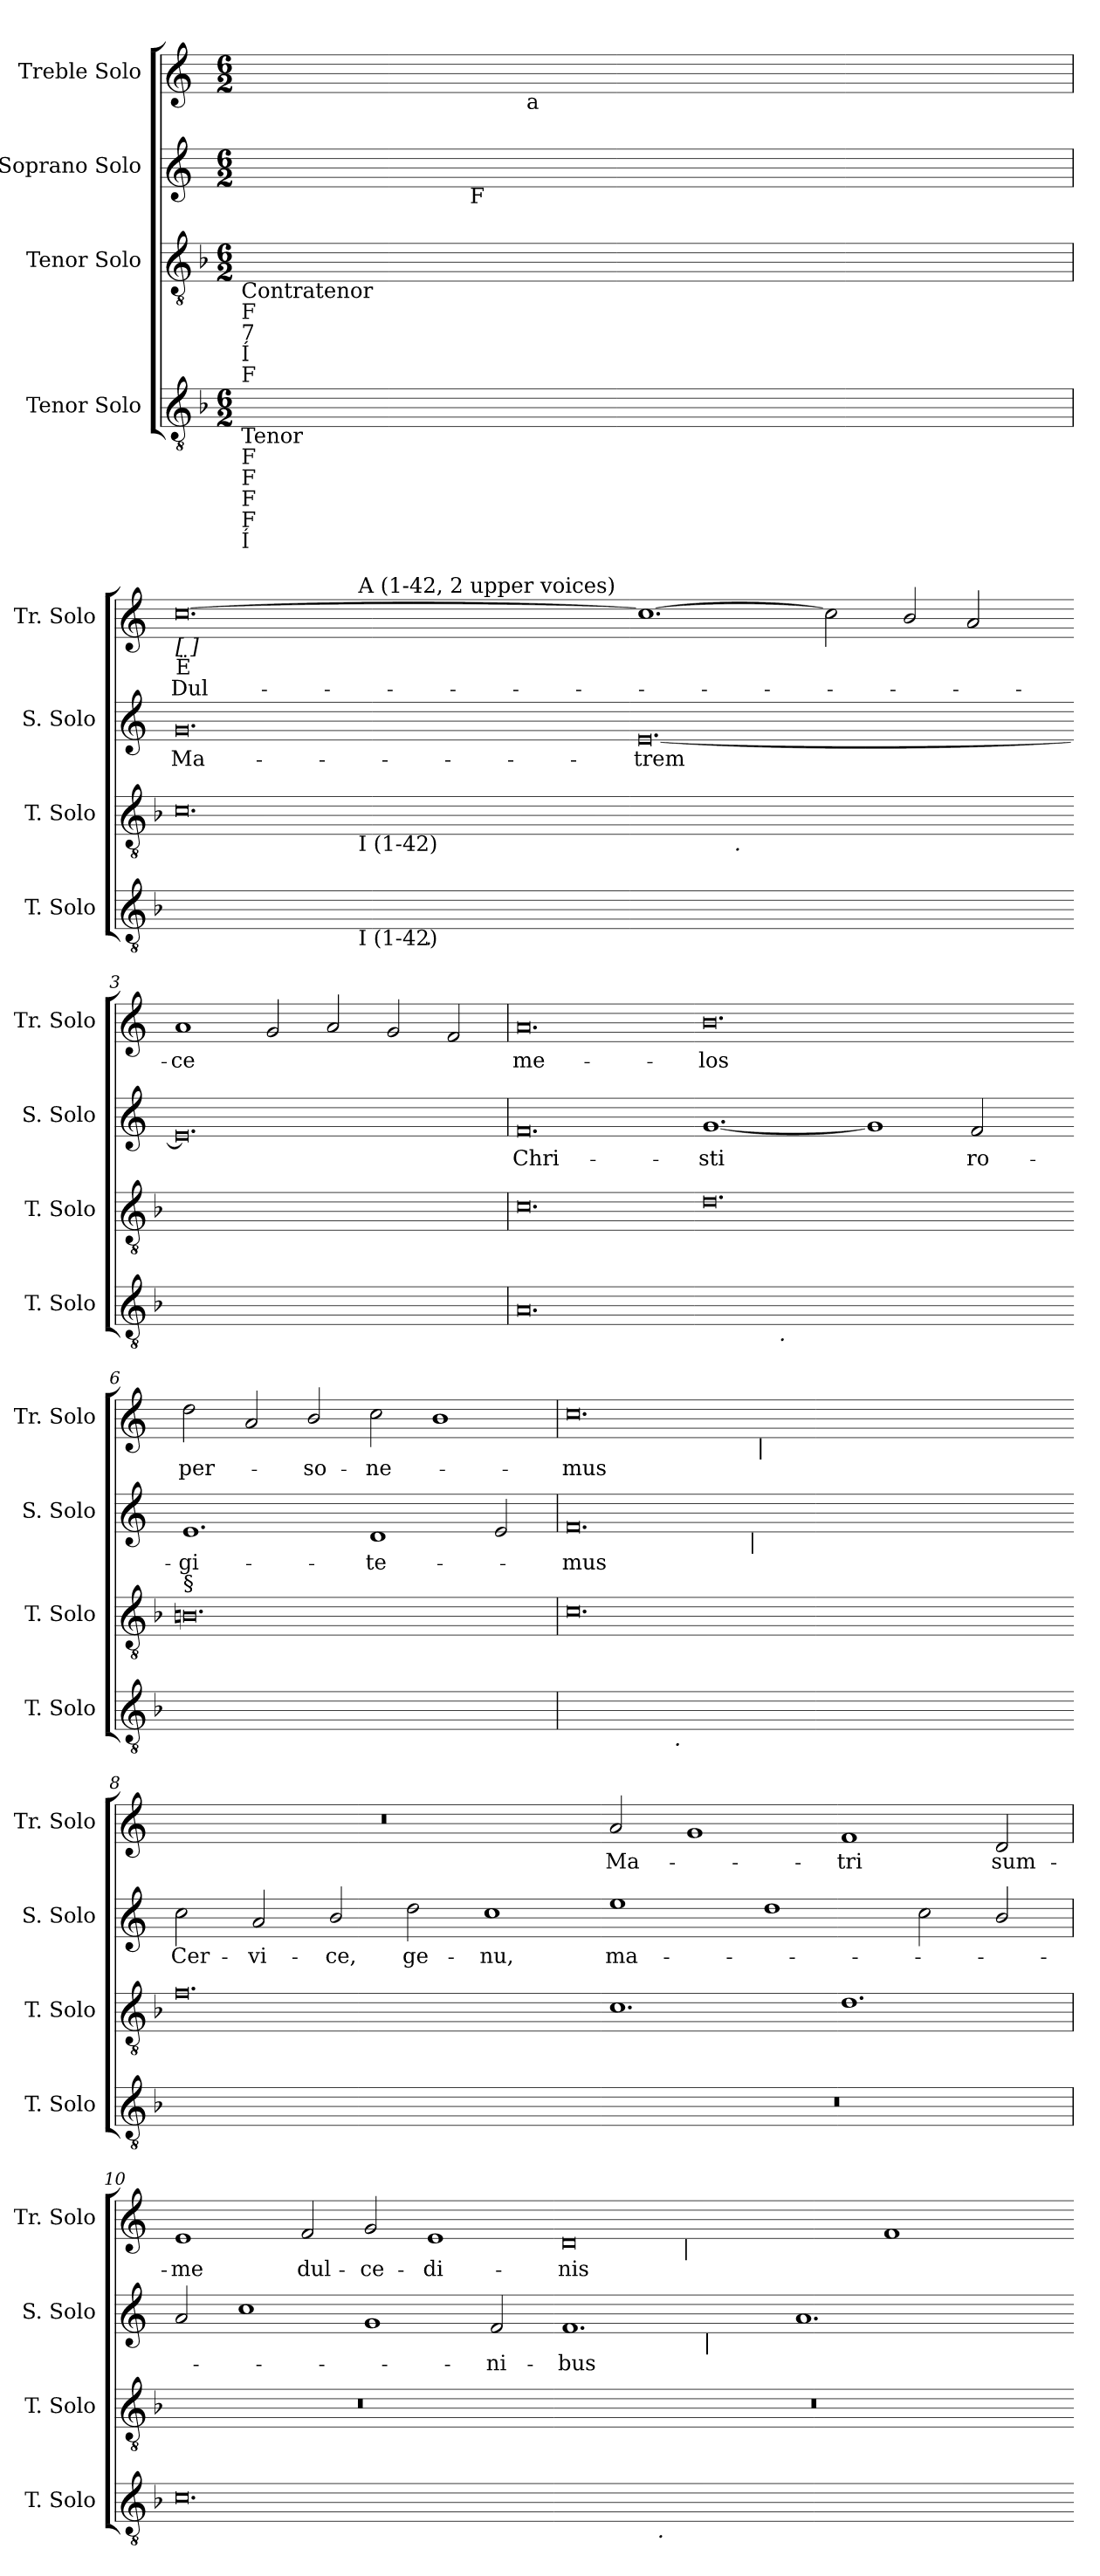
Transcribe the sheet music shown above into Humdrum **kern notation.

**kern	**kern	**kern	**text	**kern	**text
*part4	*part3	*part2	*part2	*part1	*part1
*staff4	*staff3	*staff2	*staff2	*staff1	*staff1
*I"Tenor Solo	*I"Tenor Solo	*I"Soprano Solo	*	*I"Treble Solo	*
*I'T. Solo	*I'T. Solo	*I'S. Solo	*	*I'Tr. Solo	*
!!LO:PB:g=z
*clefGv2	*clefGv2	*clefG2	*	*clefG2	*
*ITrd7c12	*ITrd7c12	*	*	*	*
*k[b-]	*k[b-]	*k[]	*	*k[]	*
*F:	*F:	*C:	*	*C:	*
*M6/2	*M6/2	*M6/2	*	*M6/2	*
=1	=1	=1	=1	=1	=1
!	!	!	!	!LO:TX:b:t=F	!
!	!	!	!	!LO:TX:a:t=7	!
!	!	!	!	!LO:TX:b:t=Y	!
!	!	!	!	!LO:TX:b:t=Y	!
!	!	!	!	!LO:TX:b:t=b	!
!	!	!LO:TX:b:t=F	!	!	!
!	!	!LO:TX:b:t=F	!	!	!
!	!	!LO:TX:b:t=7	!	!	!
!	!LO:TX:b:t=Contratenor	!	!	!	!
!	!LO:TX:b:t=F	!	!	!	!
!	!LO:TX:b:t=7	!	!	!	!
!	!LO:TX:b:t=Í	!	!	!	!
!LO:TX:b:t=Tenor	!	!	!	!	!
!LO:TX:b:t=F	!	!	!	!	!
!LO:TX:b:t=F	!	!	!	!	!
!LO:TX:a:t=F	!	!	!	!	!
!LO:TX:b:t=F	!	!	!	!	!
!LO:TX:b:t=F	!	!	!	!	!
!LO:TX:b:t=Í	!	!	!	!	!
!LO:N:vis=1	!LO:N:vis=1	!LO:N:vis=1	!	!LO:N:vis=1	!
*	*	*^	*	*^	*
0.ryy	0.ryy	0.ryy	2ryy	.	0.ryy	2ryy	.
.	.	.	4ryy	.	.	4ryy	.
.	.	.	64ryy	.	.	16ryy	.
.	.	.	256.ryy	.	.	.	.
!	!	!	!LO:TX:b:t=F	!	!	!	!
.	.	.	1ryy	.	.	.	.
.	.	.	.	.	.	64ryy	.
.	.	.	.	.	.	128...ryy	.
!	!	!	!	!	!	!LO:TX:b:t=a	!
.	.	.	.	.	.	1ryy	.
.	.	.	1ryy	.	.	.	.
.	.	.	.	.	.	1ryy	.
.	.	.	8ryy	.	.	.	.
.	.	.	.	.	.	8ryy	.
.	.	.	16ryy	.	.	.	.
.	.	.	32ryy	.	.	.	.
.	.	.	.	.	.	32ryy	.
.	.	.	128ryy	.	.	.	.
.	.	.	512ryy	.	.	.	.
.	.	.	.	.	.	1024ryy	.
*	*	*v	*v	*	*	*	*
=1	=1	=1	=1	=1	=1	=1
*	*	*^	*	*	*	*
!	!	!	!	!LO:LY:b:color=#000000	!	!	!
*	*	*v	*v	*	*	*	*
*	*	*^	*	*	*	*
!	!	!	!	!	!LO:TX:b:t=[ ]	!	!
!	!	!	!	!	!LO:TX:b:t=Ë	!	!
!	!	!LO:TX:b:t=[ ]	!	!	!	!	!
!	!	!LO:TX:b:t=Ë	!	!	!	!	!
!	!LO:TX:b:t=[ ]	!	!	!	!	!	!
!	!LO:TX:b:t=Ë	!	!	!	!	!	!
!LO:TX:b:t=[ ]	!	!	!	!	!	!	!
!LO:TX:b:t=Ë	!	!	!	!	!	!	!
!	!	!	!	!	!	!	!LO:LY:b:color=#000000
*^	*^	*	*	*	*	*	*
*	*^	*	*	*v	*v	*	*	*	*
[>0.Ciyy	1ryy	1ryy	0.Ci	1ryy	0.gi	Ma-	[>0.cci	1ryy	Dul-
.	4ryy	2ryy	.	4ryy	.	.	.	4ryy	.
.	8ryy	.	.	8ryy	.	.	.	8ryy	.
.	32ryy	.	.	32ryy	.	.	.	32ryy	.
.	128.ryy	.	.	128.ryy	.	.	.	128.ryy	.
!	!	!	!	!	!	!	!	!LO:TX:a:t=A (1-42, 2 upper voices)	!
!	!	!	!	!LO:TX:b:t=I (1-42)	!	!	!	!	!
!	!LO:TX:b:t=I (1-42)	!	!	!	!	!	!	!	!
.	1ryy	.	.	1ryy	.	.	.	1ryy	.
.	.	4ryy	.	.	.	.	.	.	.
.	.	256.ryy	.	.	.	.	.	.	.
!	!	!LO:TX:b:i:t=.	!	!	!	!	!	!	!
.	.	1ryy	.	.	.	.	.	.	.
.	2ryy	.	.	2ryy	.	.	.	2ryy	.
.	.	8ryy	.	.	.	.	.	.	.
.	.	16ryy	.	.	.	.	.	.	.
.	16ryy	.	.	16ryy	.	.	.	16ryy	.
.	.	32ryy	.	.	.	.	.	.	.
.	.	64ryy	.	.	.	.	.	.	.
.	64ryy	.	.	64ryy	.	.	.	64ryy	.
.	.	128ryy	.	.	.	.	.	.	.
.	256ryy	.	.	256ryy	.	.	.	256ryy	.
.	.	512ryy	.	.	.	.	.	.	.
*v	*v	*v	*	*	*	*	*v	*v	*
=2-	=2-	=2-	=2-	=2-	=2-	=2-
*^	*	*	*	*	*^	*
*	*^	*	*	*	*	*	*	*
!	!	!	!	!	!	!LO:LY:b:color=#000000	!	!	!
*v	*v	*v	*	*	*	*	*v	*v	*
0.Ciyy_>	[<0.AAiyy	2ryy	[<0.ei	-trem	1.cci_>	.
.	.	16ryy	.	.	.	.
.	.	64ryy	.	.	.	.
.	.	128ryy	.	.	.	.
.	.	512ryy	.	.	.	.
!	!	!LO:TX:b:i:t=.	!	!	!	!
.	.	1ryy	.	.	.	.
.	.	.	.	.	2cci\]	.
.	.	1ryy	.	.	.	.
.	.	.	.	.	2bi/	.
.	.	.	.	.	2ai/	.
.	.	4ryy	.	.	.	.
.	.	8ryy	.	.	.	.
.	.	32ryy	.	.	.	.
.	.	256.ryy	.	.	.	.
*	*v	*v	*	*	*	*
=3-	=3-	=3-	=3-	=3-	=3-
*	*^	*	*	*	*
!	!	!	!	!	!	!LO:LY:b:color=#000000
*	*v	*v	*	*	*	*
0.Ciyy]	0.AAiyy]	0.ei]	.	1ai	-ce
.	.	.	.	2gi/	.
.	.	.	.	2ai/	.
.	.	.	.	2gi/	.
.	.	.	.	2fi/	.
=4	=4	=4	=4	=4	=4
!	!	!	!LO:LY:b:color=#000000	!	!
!	!	!	!	!	!LO:LY:b:color=#000000
0.AAi	0.Ci	0.fi	Chri-	0.ai	me-
=5-	=5-	=5-	=5-	=5-	=5-
!	!	!	!LO:LY:b:color=#000000	!	!
!	!	!	!	!	!LO:LY:b:color=#000000
*^	*	*	*	*	*
[<0.GGiyy	2ryy	0.Di	[<1.gi	-sti	0.bi	-los
.	32..ryy	.	.	.	.	.
!	!LO:TX:b:i:t=.	!	!	!	!	!
.	1ryy	.	.	.	.	.
.	.	.	1gi]	.	.	.
.	1ryy	.	.	.	.	.
!	!	!	!	!LO:LY:b:color=#000000	!	!
.	.	.	2fi/	ro-	.	.
.	4ryy	.	.	.	.	.
.	8ryy	.	.	.	.	.
.	16ryy	.	.	.	.	.
.	128ryy	.	.	.	.	.
*v	*v	*	*	*	*	*
=6-	=6-	=6-	=6-	=6-	=6-
*^	*	*	*	*	*
!	!	!	!	!LO:LY:b:color=#000000	!	!
*v	*v	*	*	*	*	*
*^	*	*	*	*	*
!	!	!LO:TX:a:t=§	!	!	!	!
!	!	!	!	!	!	!LO:LY:b:color=#000000
*v	*v	*	*	*	*	*
0.GGiyy]	0.BBni	1.ei	-gi-	2ddi\	per-
.	.	.	.	2ai/	.
!	!	!	!	!	!LO:LY:b:color=#000000
.	.	.	.	2bi/	-so-
!	!	!	!LO:LY:b:color=#000000	!	!
!	!	!	!	!	!LO:LY:b:color=#000000
.	.	1di	-te-	2cci\	-ne-
.	.	.	.	1bi	.
.	.	2ei/	.	.	.
!!LO:LB:g=z
=7	=7	=7	=7	=7	=7
!	!	!	!LO:LY:b:color=#000000	!	!
!	!	!	!	!LO:TX:b:i:t=-	!
!	!	!LO:TX:b:i:t=-	!	!	!
!	!	!	!	!	!LO:LY:b:color=#000000
*^	*	*^	*	*^	*
[<0.FFiyy	2ryy	0.Ci	0.fi	1ryy	-mus	0.cci	1ryy	-mus
.	4ryy	.	.	.	.	.	.	.
.	256ryy	.	.	.	.	.	.	.
.	1024ryy	.	.	.	.	.	.	.
!	!LO:TX:b:i:t=.	!	!	!	!	!	!	!
.	1ryy	.	.	.	.	.	.	.
.	.	.	.	16ryy	.	.	16..ryy	.
.	.	.	.	64ryy	.	.	.	.
.	.	.	.	128ryy	.	.	.	.
.	.	.	.	256ryy	.	.	.	.
.	.	.	.	1024ryy	.	.	.	.
!	!	!	!	!LO:TX:b:i:t=|	!	!	!	!
.	.	.	.	1ryy	.	.	.	.
!	!	!	!	!	!	!	!LO:TX:b:i:t=|	!
.	.	.	.	.	.	.	1ryy	.
.	1ryy	.	.	.	.	.	.	.
.	.	.	.	2ryy	.	.	.	.
.	.	.	.	.	.	.	2ryy	.
.	.	.	.	4ryy	.	.	.	.
.	.	.	.	.	.	.	4ryy	.
.	8ryy	.	.	.	.	.	.	.
.	.	.	.	8ryy	.	.	.	.
.	.	.	.	.	.	.	8ryy	.
.	16ryy	.	.	.	.	.	.	.
.	32ryy	.	.	.	.	.	.	.
.	.	.	.	32ryy	.	.	.	.
.	64ryy	.	.	.	.	.	.	.
.	.	.	.	.	.	.	64ryy	.
.	128ryy	.	.	.	.	.	.	.
.	512.ryy	.	.	512.ryy	.	.	.	.
*	*	*	*v	*v	*	*	*	*
*v	*v	*	*	*	*v	*v	*
=8-	=8-	=8-	=8-	=8-	=8-
*^	*	*^	*	*^	*
!	!	!	!	!	!LO:LY:b:color=#000000	!LO:N:vis=1	!	!
*	*	*	*v	*v	*	*	*	*
*v	*v	*	*	*	*v	*v	*
0.FFiyy]	0.Fi	2cci\	Cer-	0.r	.
!	!	!	!LO:LY:b:color=#000000	!	!
.	.	2ai/	-vi-	.	.
!	!	!	!LO:LY:b:color=#000000	!	!
.	.	2bi/	-ce,	.	.
!	!	!	!LO:LY:b:color=#000000	!	!
.	.	2ddi\	ge-	.	.
!	!	!	!LO:LY:b:color=#000000	!	!
.	.	1cci	-nu,	.	.
=9-	=9-	=9-	=9-	=9-	=9-
!LO:N:vis=1	!	!	!	!	!
!	!	!	!LO:LY:b:color=#000000	!	!
!	!	!	!	!	!LO:LY:b:color=#000000
0.r	1.Ci	1eei	ma-	2ai/	Ma-
.	.	.	.	1gi	.
.	.	1ddi	.	.	.
!	!	!	!	!	!LO:LY:b:color=#000000
.	1.Di	.	.	1fi	-tri
.	.	2cci\	.	.	.
!	!	!	!	!	!LO:LY:b:color=#000000
.	.	2bi/	.	2di/	sum-
=10	=10	=10	=10	=10	=10
!	!LO:N:vis=1	!	!	!	!
!	!	!	!	!	!LO:LY:b:color=#000000
0.Ci	0.r	2ai/	.	1ei	-me
.	.	1cci	.	.	.
!	!	!	!	!	!LO:LY:b:color=#000000
.	.	.	.	2fi/	dul-
!	!	!	!	!	!LO:LY:b:color=#000000
.	.	1gi	.	2gi/	-ce-
!	!	!	!	!	!LO:LY:b:color=#000000
.	.	.	.	1ei	-di-
!	!	!	!LO:LY:b:color=#000000	!	!
.	.	2fi/	-ni-	.	.
=11-	=11-	=11-	=11-	=11-	=11-
!	!LO:N:vis=1	!	!	!	!
!	!	!	!LO:LY:b:color=#000000	!	!
!	!	!	!	!	!LO:LY:b:color=#000000
*^	*	*^	*	*^	*
[>0.Diyy	4ryy	0.r	1.fi	2ryy	-bus	0di	2ryy	-nis
.	8ryy	.	.	.	.	.	.	.
.	16...ryy	.	.	.	.	.	.	.
!	!LO:TX:b:i:t=.	!	!	!	!	!	!	!
.	1ryy	.	.	.	.	.	.	.
.	.	.	.	8ryy	.	.	32ryy	.
.	.	.	.	.	.	.	128ryy	.
.	.	.	.	.	.	.	256ryy	.
.	.	.	.	.	.	.	1024ryy	.
!	!	!	!	!	!	!	!LO:TX:b:i:t=|	!
.	.	.	.	.	.	.	1ryy	.
!	!	!	!	!LO:TX:b:i:t=|	!	!	!	!
.	.	.	.	1ryy	.	.	.	.
.	1ryy	.	.	.	.	.	.	.
.	.	.	1.ai	.	.	.	.	.
.	.	.	.	.	.	.	1ryy	.
.	.	.	.	1ryy	.	.	.	.
.	.	.	.	.	.	1fi	.	.
.	2ryy	.	.	.	.	.	.	.
.	.	.	.	.	.	.	4ryy	.
.	.	.	.	4.ryy	.	.	.	.
.	.	.	.	.	.	.	8ryy	.
.	.	.	.	.	.	.	16ryy	.
.	.	.	.	.	.	.	64ryy	.
.	128ryy	.	.	.	.	.	.	.
.	.	.	.	.	.	.	512.ryy	.
*	*	*	*v	*v	*	*	*	*
*v	*v	*	*	*	*v	*v	*
=-	=-	=-	=-	=-	=-
*-	*-	*-	*-	*-	*-
